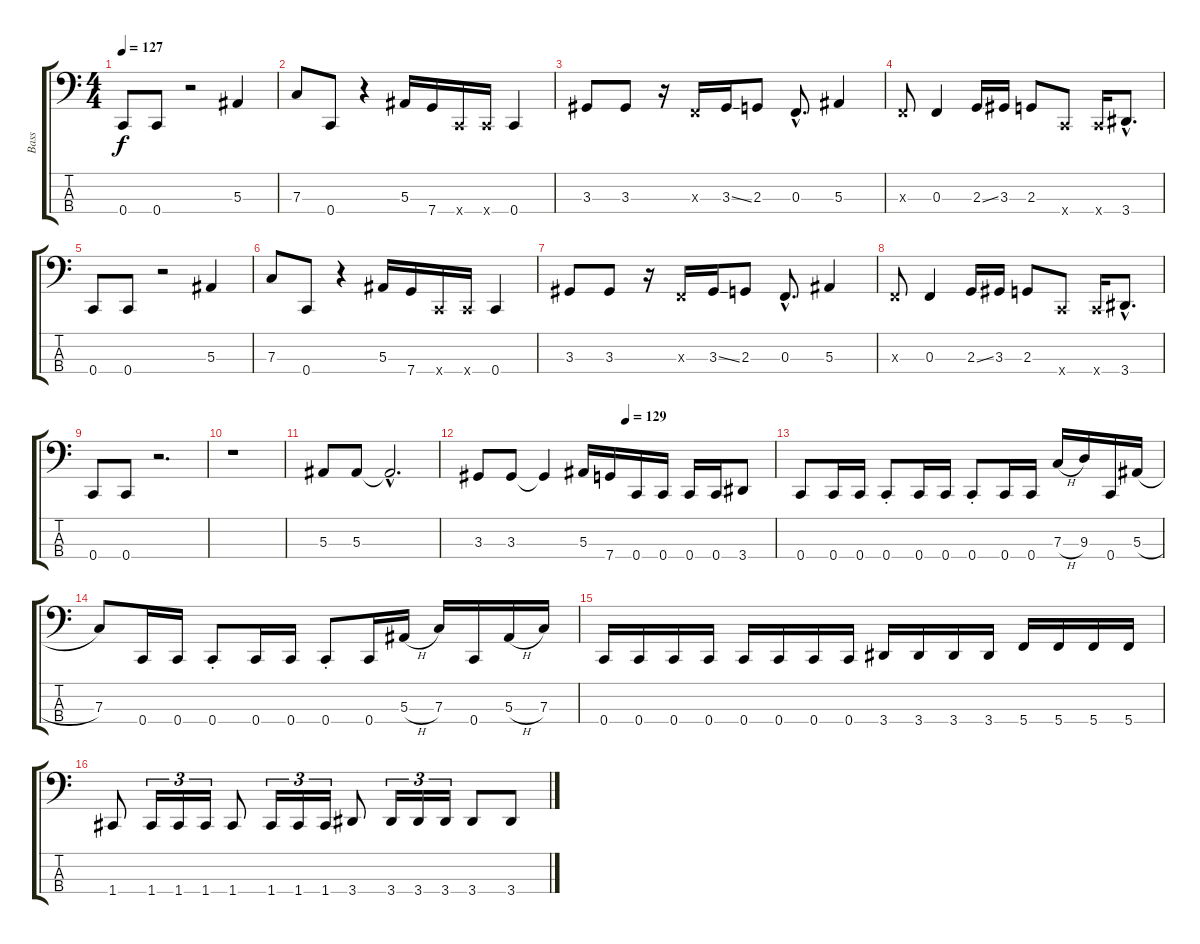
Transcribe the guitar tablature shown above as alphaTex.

\track ("Bass" "Bass") {instrument electricbassfinger}
\staff {score tabs}
\tuning (Eb2 Bb1 F1 C1) {hide}
\ts (4 4)
\section ("" "")
\tempo 127
\clef f4
\ks c
0.4.8{dy f} 0.4.8 r.2 5.3.4 |
7.3.8 0.4.8 r.4 5.3.16 7.4.16 0.4{x}.16 0.4{x}.16 0.4.4 |
3.3.8 3.3.8 r.16 0.3{x}.16 3.3{ss}.16 2.3.8 0.3{hac}.8{d} 5.3.4 |
0.3{x}.8 0.3.4 2.3{ss}.16 3.3.16 2.3.8 0.4{x}.8 0.4{x}.16 3.4{hac}.8{d} |
0.4.8 0.4.8 r.2 5.3.4 |
7.3.8 0.4.8 r.4 5.3.16 7.4.16 0.4{x}.16 0.4{x}.16 0.4.4 |
3.3.8 3.3.8 r.16 0.3{x}.16 3.3{ss}.16 2.3.8 0.3{hac}.8{d} 5.3.4 |
0.3{x}.8 0.3.4 2.3{ss}.16 3.3.16 2.3.8 0.4{x}.8 0.4{x}.16 3.4{hac}.8{d} |
\section ("" "")
0.4.8 0.4.8 r.2{d} |
r.1 |
5.3.8 5.3.8 5.3{hac t}.2{d} |
\tempo (129 0.5)
3.3.8 3.3.8 3.3{t}.4 5.3.16 7.4.16 0.4.16 0.4.16 0.4.16 0.4.16 3.4.8 |
\section ("" "")
0.4.8 0.4.16 0.4.16 0.4{st}.8 0.4.16 0.4.16 0.4{st}.8 0.4.16 0.4.16 7.3{h}.16 9.3.16 0.4.16 5.3{h}.16 |
7.3.8 0.4.16 0.4.16 0.4{st}.8 0.4.16 0.4.16 0.4{st}.8 0.4.16 5.3{h}.16 7.3.16 0.4.16 5.3{h}.16 7.3.16 |
0.4.16 0.4.16 0.4.16 0.4.16 0.4.16 0.4.16 0.4.16 0.4.16 3.4.16 3.4.16 3.4.16 3.4.16 5.4.16 5.4.16 5.4.16 5.4.16 |
1.4.8 1.4.16{tu (3 2)} 1.4.16{tu (3 2)} 1.4.16{tu (3 2)} 1.4.8 1.4.16{tu (3 2)} 1.4.16{tu (3 2)} 1.4.16{tu (3 2)} 3.4.8 3.4.16{tu (3 2)} 3.4.16{tu (3 2)} 3.4.16{tu (3 2)} 3.4.8 3.4.8
